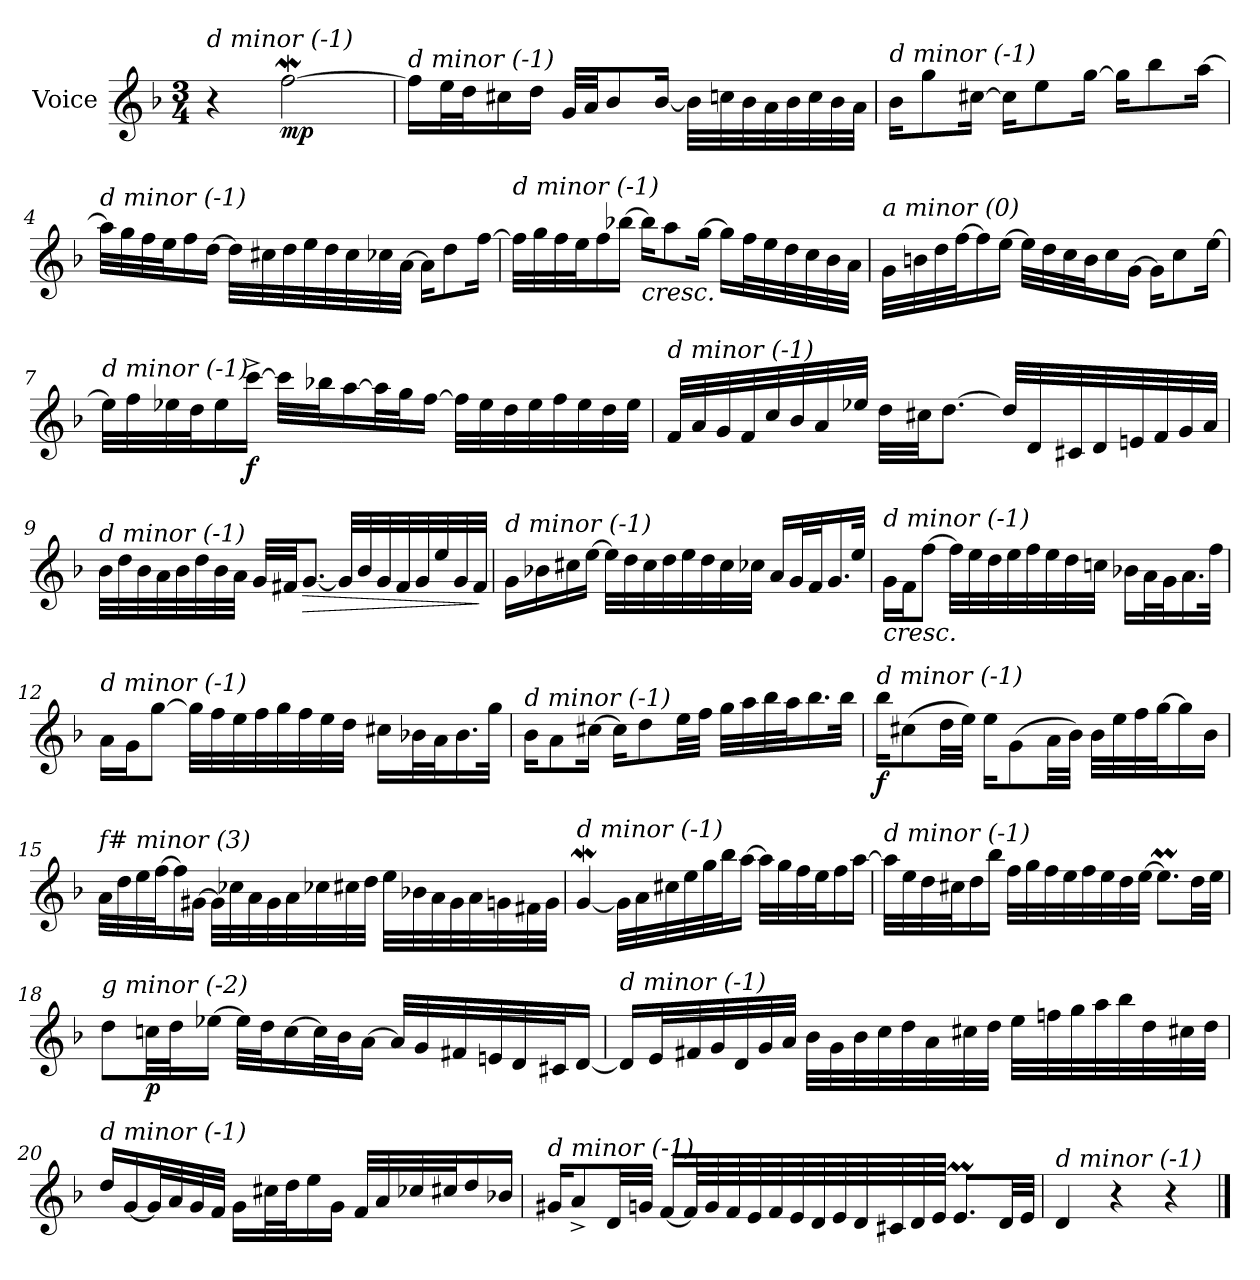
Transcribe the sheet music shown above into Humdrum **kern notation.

**kern	**dynam
*part1	*part1
*staff1	*staff1
*I"Voice	*
*I'V	*
*clefG2	*
*k[b-]	*
*M3/4	*
*MM30	*
=1	=1
!LO:TX:i:t=d minor (-1)	!
4r	.
!	!LO:DY:b
[2ffw\	mp
=2	=2
!LO:TX:i:t=d minor (-1)	!
16ff\LL]	.
32ee\L	.
32dd\J	.
16cc#X\	.
16dd\JJ	.
32g/LLL	.
32a/JJ	.
8b-/	.
[16b-/Jk	.
32b-\LLL]	.
32ccn\	.
32b-\	.
32a\	.
32b-\	.
32cc\	.
32b-\	.
32a\JJJ	.
=3	=3
!LO:TX:i:t=d minor (-1)	!
16b-\KL	.
8gg\	.
[16cc#X\Jk	.
16cc#\KL]	.
8ee\	.
[16gg\Jk	.
16gg\KL]	.
8bb-\	.
[16aa\Jk	.
!!LO:LB:g=z
=4	=4
!LO:TX:i:t=d minor (-1)	!
32aa\LLL]	.
32gg\	.
32ff\	.
32ee\J	.
16ff\	.
[16dd\JJ	.
32dd\LLL]	.
32cc#X\	.
32dd\	.
32ee\	.
32dd\	.
32cc#\	.
32cc-Xi\	.
[32a\JJJ	.
16a\KL]	.
8dd\	.
[16ff\Jk	.
=5	=5
!LO:TX:i:t=d minor (-1)	!
32ff\LLL]	.
32gg\	.
32ff\	.
32ee\J	.
16ff\	.
[16bb-X\JJ	.
!LO:TX:b:i:t=cresc.	!
16bb-\KL]	.
8aa\	.
[16gg\Jk	.
16gg\LL]	.
32ff\L	.
32ee\	.
32dd\	.
32cc\	.
32b-\	.
32a\JJJ	.
!!LO:LB:g=z
=6	=6
!LO:TX:i:t=a minor (0)	!
32g\LLL	.
32bn\	.
32dd\	.
[32ff\J	.
16ff\]	.
[16ee\JJ	.
32ee\LLL]	.
32dd\	.
32cc\	.
32b\J	.
16cc\	.
[16g\JJ	.
16g\KL]	.
8cc\	.
[16ee\Jk	.
=7	=7
!LO:TX:i:t=d minor (-1)	!
32ee\LLL]	.
32ff\	.
32ee-X\	.
32dd\J	.
16ee-\	.
!	!LO:DY:b
[16ccc^\JJ	f
32ccc\LLL]	.
32bb-X\J	.
[16aa\	.
32aa\L]	.
32gg\J	.
[16ff\JJ	.
32ff\LLL]	.
32ee-\	.
32dd\	.
32ee-\	.
32ff\	.
32ee-\	.
32dd\	.
32ee-\JJJ	.
!!LO:LB:g=z
=8	=8
!LO:TX:i:t=d minor (-1)	!
32f/LLL	.
32a/	.
32g/	.
32f/	.
32cc/	.
32b-/	.
32a/	.
32ee-X/JJJ	.
32dd\LLL	.
32cc#X\JJ	.
[8.dd\J	.
32dd/LLL]	.
32d/	.
32c#X/	.
32d/	.
32en/	.
32f/	.
32g/	.
32a/JJJ	.
=9	=9
!LO:TX:i:t=d minor (-1)	!
32b-\LLL	.
32dd\	.
32b-\	.
32a\	.
32b-\	.
32dd\	.
32b-\	.
32a\JJJ	.
32g/LLL	.
32f#X/JJ	.
!	!LO:HP:b
[8.g/J	>
32g/LLL]	.
32b-/	.
32g/	.
32f#/	.
32g/	.
32ee/	.
32g/	.
32f#/JJJ	.
.	]
!!LO:LB:g=z
=10	=10
!LO:TX:i:t=d minor (-1)	!
16g\LL	.
16b-X\	.
16cc#X\	.
[16ee\JJ	.
32ee\LLL]	.
32dd\	.
32cc#\	.
32dd\	.
32ee\	.
32dd\	.
32cc#\	.
32cc-Xi\JJJ	.
16a/LL	.
32g/L	.
32f/J	.
16.g/	.
32ee/JJk	.
=11	=11
!LO:TX:b:i:t=cresc.	!
!LO:TX:i:t=d minor (-1)	!
16g\LL	.
16f\J	.
[8ff\J	.
32ff\LLL]	.
32ee\	.
32dd\	.
32ee\	.
32ff\	.
32ee\	.
32dd\	.
32ccn\JJJ	.
16b-X\LL	.
32a\L	.
32g\J	.
16.a\	.
32ff\JJk	.
!!LO:LB:g=z
=12	=12
!LO:TX:i:t=d minor (-1)	!
16a\LL	.
16g\J	.
[8gg\J	.
32gg\LLL]	.
32ff\	.
32ee\	.
32ff\	.
32gg\	.
32ff\	.
32ee\	.
32dd\JJJ	.
16cc#X\LL	.
32b-X\L	.
32a\J	.
16.b-\	.
32gg\JJk	.
=13	=13
!LO:TX:i:t=d minor (-1)	!
16b-\KL	.
8a\	.
[16cc#X\Jk	.
16cc#\KL]	.
8dd\	.
32ee\LL	.
32ff\JJJ	.
32gg\LLL	.
32aa\	.
32bb-\	.
32aa\J	.
16.bb-\	.
32bb-\JJk	.
!!LO:LB:g=z
=14	=14
!LO:TX:i:t=d minor (-1)	!
!	!LO:DY:b
16bb-\KL	f
(>8cc#X\	.
32dd\LL	.
32ee\JJJ)	.
16ee\KL	.
(>8g\	.
32a\LL	.
32b-\JJJ)	.
32b-\LLL	.
32ee\	.
32ff\	.
[32gg\J	.
16gg\]	.
16b-\JJ	.
=15	=15
!LO:TX:i:t=f# minor (3)	!
32a\LLL	.
32dd\	.
32ee\	.
[32ff\J	.
16ff\]	.
[16g#X\JJ	.
32g#\LLL]	.
32cc-Xi\	.
32a\	.
32g#\	.
32a\	.
32cc-Xi\	.
32cc#X\	.
32dd\JJJ	.
32ee\LLL	.
32b-X\	.
32a\	.
32g#\	.
32a\	.
32gn\	.
32f#X\	.
32g\JJJ	.
!!LO:LB:g=z
=16	=16
!LO:TX:i:t=d minor (-1)	!
[4gW/	.
32g\LLL]	.
32a\	.
32cc#X\	.
32ee\	.
32gg\	.
32bb-\J	.
[16aa\JJ	.
32aa\LLL]	.
32gg\	.
32ff\	.
32ee\J	.
16ff\	.
[16aa\JJ	.
=17	=17
!LO:TX:i:t=d minor (-1)	!
32aa\LLL]	.
32ee\	.
32dd\	.
32cc#X\J	.
16dd\	.
16bb-\JJ	.
32ff\LLL	.
32gg\	.
32ff\	.
32ee\	.
32ff\	.
32ee\	.
32dd\	.
[32ee\JJJ	.
8.eem\L]	.
32dd\LL	.
32ee\JJJ	.
!!LO:LB:g=z
=18	=18
!LO:TX:i:t=g minor (-2)	!
8dd\L	.
!	!LO:DY:b
32ccn\LL	p
32dd\J	.
[16ee-X\JJ	.
32ee-\LLL]	.
32dd\J	.
[16cc\	.
32cc\L]	.
32b-\J	.
[16a\JJ	.
32a/LLL]	.
32g/	.
32f#X/	.
32en/	.
32d/	.
32c#X/J	.
[16d/JJ	.
!!LO:PB:g=z
=19	=19
!LO:TX:i:t=d minor (-1)	!
16d/LL]	.
32e/L	.
32f#X/	.
32g/	.
32d/	.
32g/	.
32a/JJJ	.
32b-\LLL	.
32g\	.
32b-\	.
32cc\	.
32dd\	.
32a\	.
32cc#X\	.
32dd\JJJ	.
32ee\LLL	.
32ffn\	.
32gg\	.
32aa\	.
32bb-\	.
32dd\	.
32cc#X\	.
32dd\JJJ	.
!!LO:LB:g=z
=20	=20
!LO:TX:i:t=d minor (-1)	!
16dd/LL	.
[16g/	.
32g/L]	.
32a/	.
32g/	.
32f/JJJ	.
16g\LL	.
32cc#X\L	.
32dd\J	.
16ee\	.
16g\JJ	.
32f/LLL	.
32a/	.
32cc-Xi/	.
32cc#/J	.
16dd/	.
16b-X/JJ	.
=21	=21
!LO:TX:i:t=d minor (-1)	!
16g#X/KL	.
8a^/	.
32d/LL	.
32gn/JJJ	.
[16f/LL	.
64f/LL]	.
64g/	.
64f/	.
64e/	.
64f/	.
64e/	.
64d/	.
64e/	.
64d/	.
64c#X/	.
64d/	.
64e/JJJJ	.
8.em/L	.
32d/LL	.
32e/JJJ	.
!!LO:LB:g=z
=22	=22
!LO:TX:i:t=d minor (-1)	!
4d/	.
4r	.
4r	.
==	==
*-	*-
